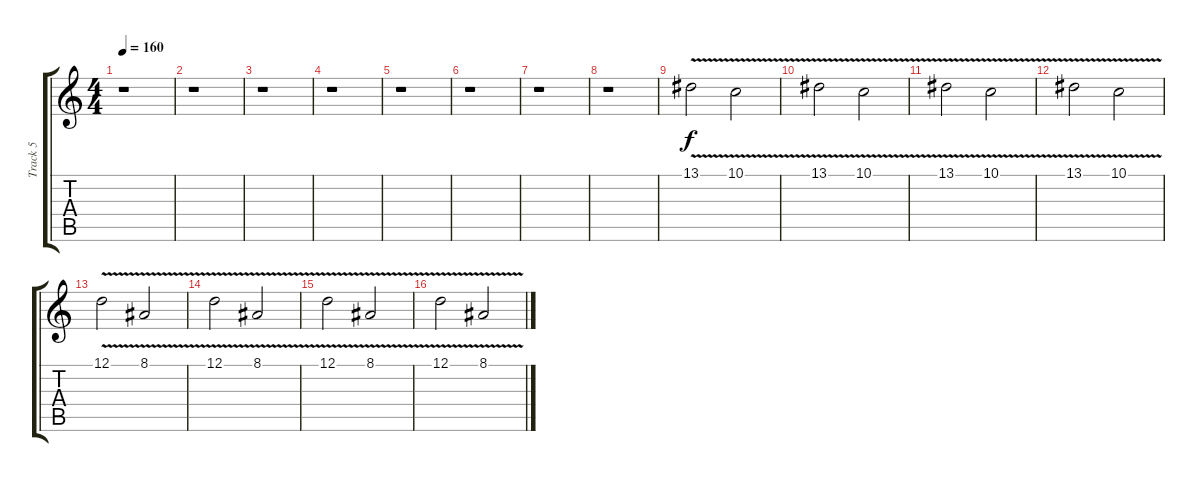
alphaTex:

\track ("Track 5" "Track 5") {instrument synthstrings2}
\staff {score tabs}
\tuning (D4 A3 F3 C3 G2 C2) {hide}
\ts (4 4)
\tempo 160
\clef g2
\ks c
r.1{dy f} |
r.1 |
r.1 |
r.1 |
r.1 |
r.1 |
r.1 |
r.1 |
13.1{v}.2 10.1{v}.2 |
13.1{v}.2 10.1{v}.2 |
13.1{v}.2 10.1{v}.2 |
13.1{v}.2 10.1{v}.2 |
12.1{v}.2 8.1{v}.2 |
12.1{v}.2 8.1{v}.2 |
12.1{v}.2 8.1{v}.2 |
12.1{v}.2 8.1{v}.2
